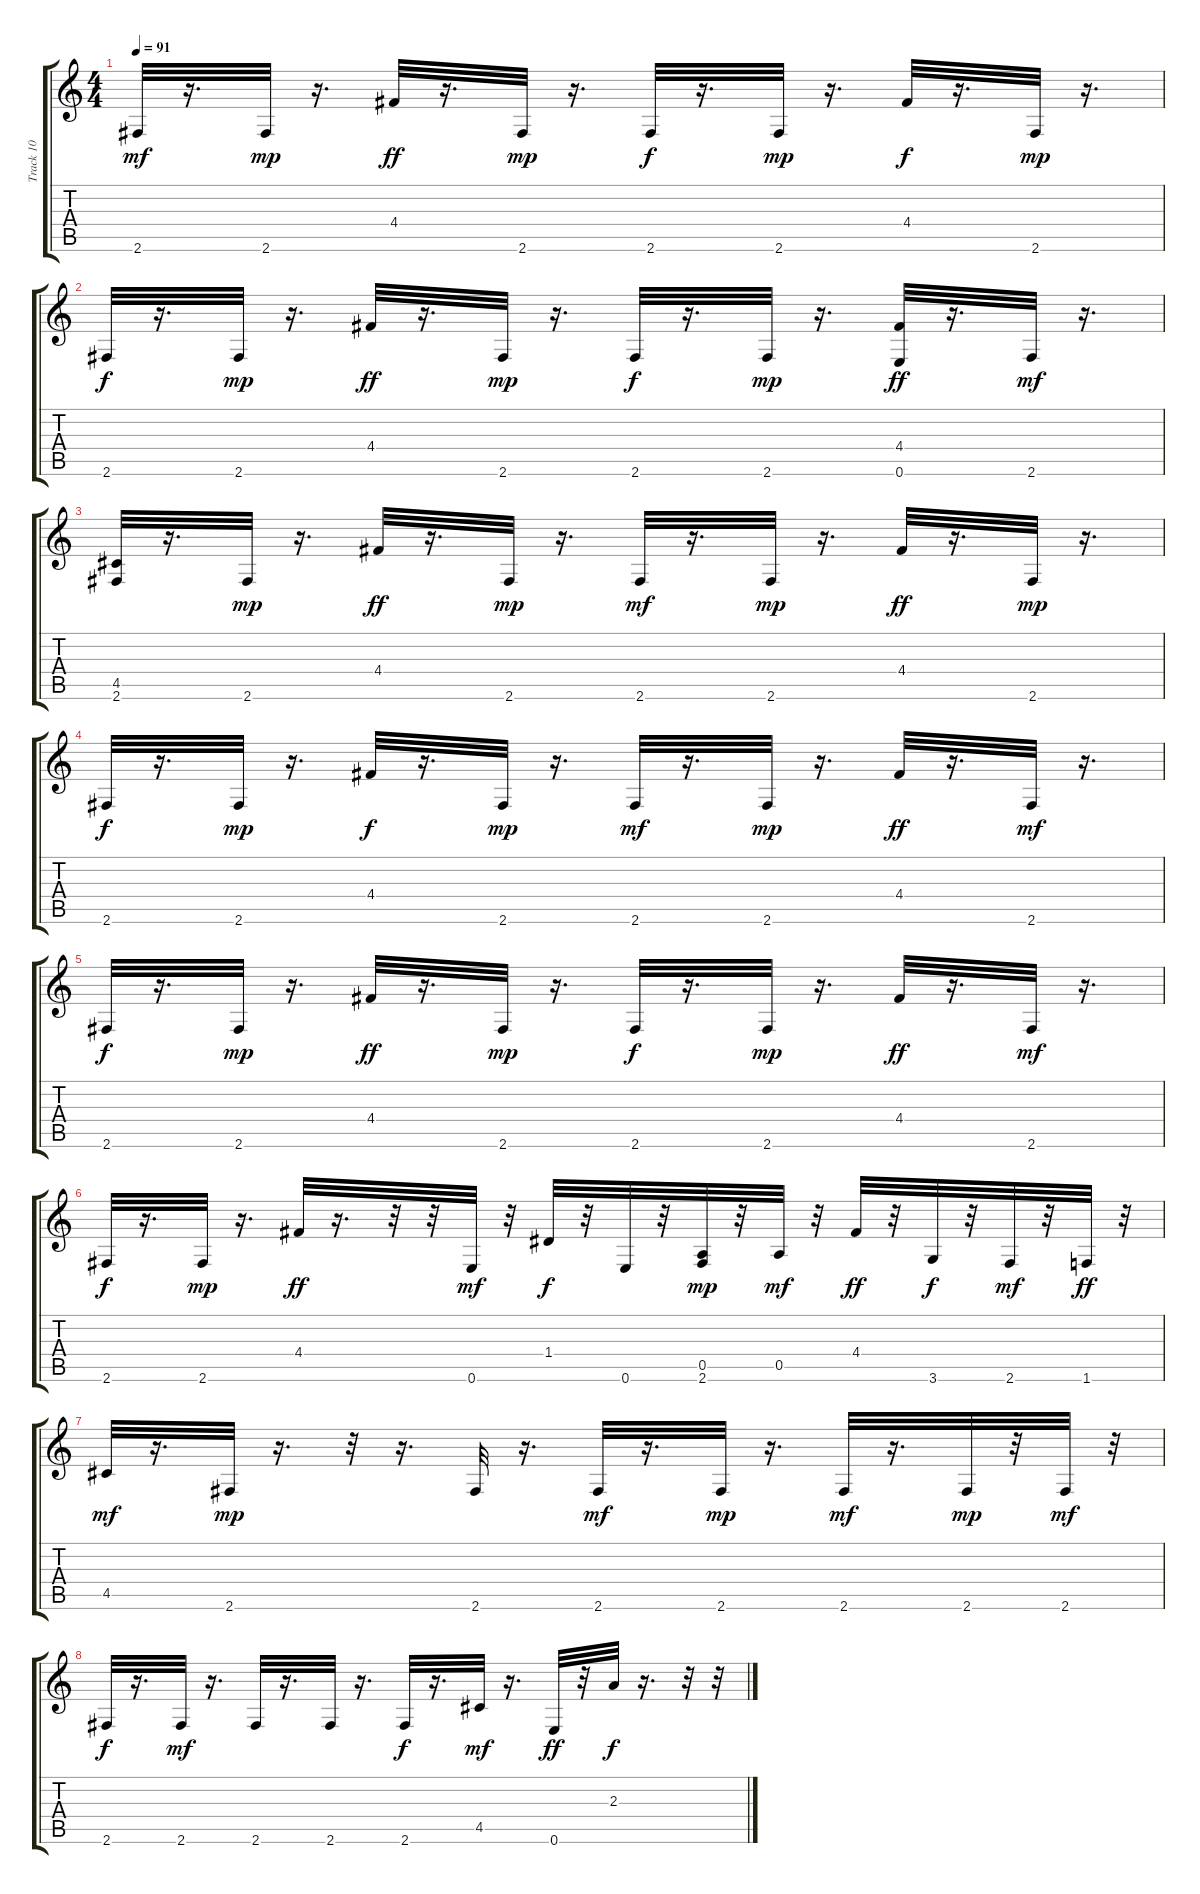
\track ("Track 10" "Track 10") {instrument acousticguitarsteel}
\staff {score tabs}
\tuning (E4 B3 G3 D3 A2 E2) {hide}
\ts (4 4)
\tempo 91
\clef g2
\ks c
2.6.32{dy mf} r.16{d} 2.6.32{dy mp} r.16{d} 4.4.32{dy ff} r.16{d} 2.6.32{dy mp} r.16{d} 2.6.32{dy f} r.16{d} 2.6.32{dy mp} r.16{d} 4.4.32{dy f} r.16{d} 2.6.32{dy mp} r.16{d} |
2.6.32{dy f} r.16{d} 2.6.32{dy mp} r.16{d} 4.4.32{dy ff} r.16{d} 2.6.32{dy mp} r.16{d} 2.6.32{dy f} r.16{d} 2.6.32{dy mp} r.16{d} (4.4 0.6).32{dy ff} r.16{d} 2.6.32{dy mf} r.16{d} |
(4.5 2.6).32 r.16{d} 2.6.32{dy mp} r.16{d} 4.4.32{dy ff} r.16{d} 2.6.32{dy mp} r.16{d} 2.6.32{dy mf} r.16{d} 2.6.32{dy mp} r.16{d} 4.4.32{dy ff} r.16{d} 2.6.32{dy mp} r.16{d} |
2.6.32{dy f} r.16{d} 2.6.32{dy mp} r.16{d} 4.4.32{dy f} r.16{d} 2.6.32{dy mp} r.16{d} 2.6.32{dy mf} r.16{d} 2.6.32{dy mp} r.16{d} 4.4.32{dy ff} r.16{d} 2.6.32{dy mf} r.16{d} |
2.6.32{dy f} r.16{d} 2.6.32{dy mp} r.16{d} 4.4.32{dy ff} r.16{d} 2.6.32{dy mp} r.16{d} 2.6.32{dy f} r.16{d} 2.6.32{dy mp} r.16{d} 4.4.32{dy ff} r.16{d} 2.6.32{dy mf} r.16{d} |
2.6.32{dy f} r.16{d} 2.6.32{dy mp} r.16{d} 4.4.32{dy ff} r.16{d} r.32 r.32 0.6.32{dy mf} r.32 1.4.32{dy f} r.32 0.6.32 r.32 (0.5 2.6).32{dy mp} r.32 0.5.32{dy mf} r.32 4.4.32{dy ff} r.32 3.6.32{dy f} r.32 2.6.32{dy mf} r.32 1.6.32{dy ff} r.32 |
4.5.32{dy mf} r.16{d} 2.6.32{dy mp} r.16{d} r.32 r.16{d} 2.6.32 r.16{d} 2.6.32{dy mf} r.16{d} 2.6.32{dy mp} r.16{d} 2.6.32{dy mf} r.16{d} 2.6.32{dy mp} r.32 2.6.32{dy mf} r.32 |
2.6.32{dy f} r.16{d} 2.6.32{dy mf} r.16{d} 2.6.32 r.16{d} 2.6.32 r.16{d} 2.6.32{dy f} r.16{d} 4.5.32{dy mf} r.16{d} 0.6.32{dy ff} r.32 2.3.32{dy f} r.16{d} r.32 r.32
